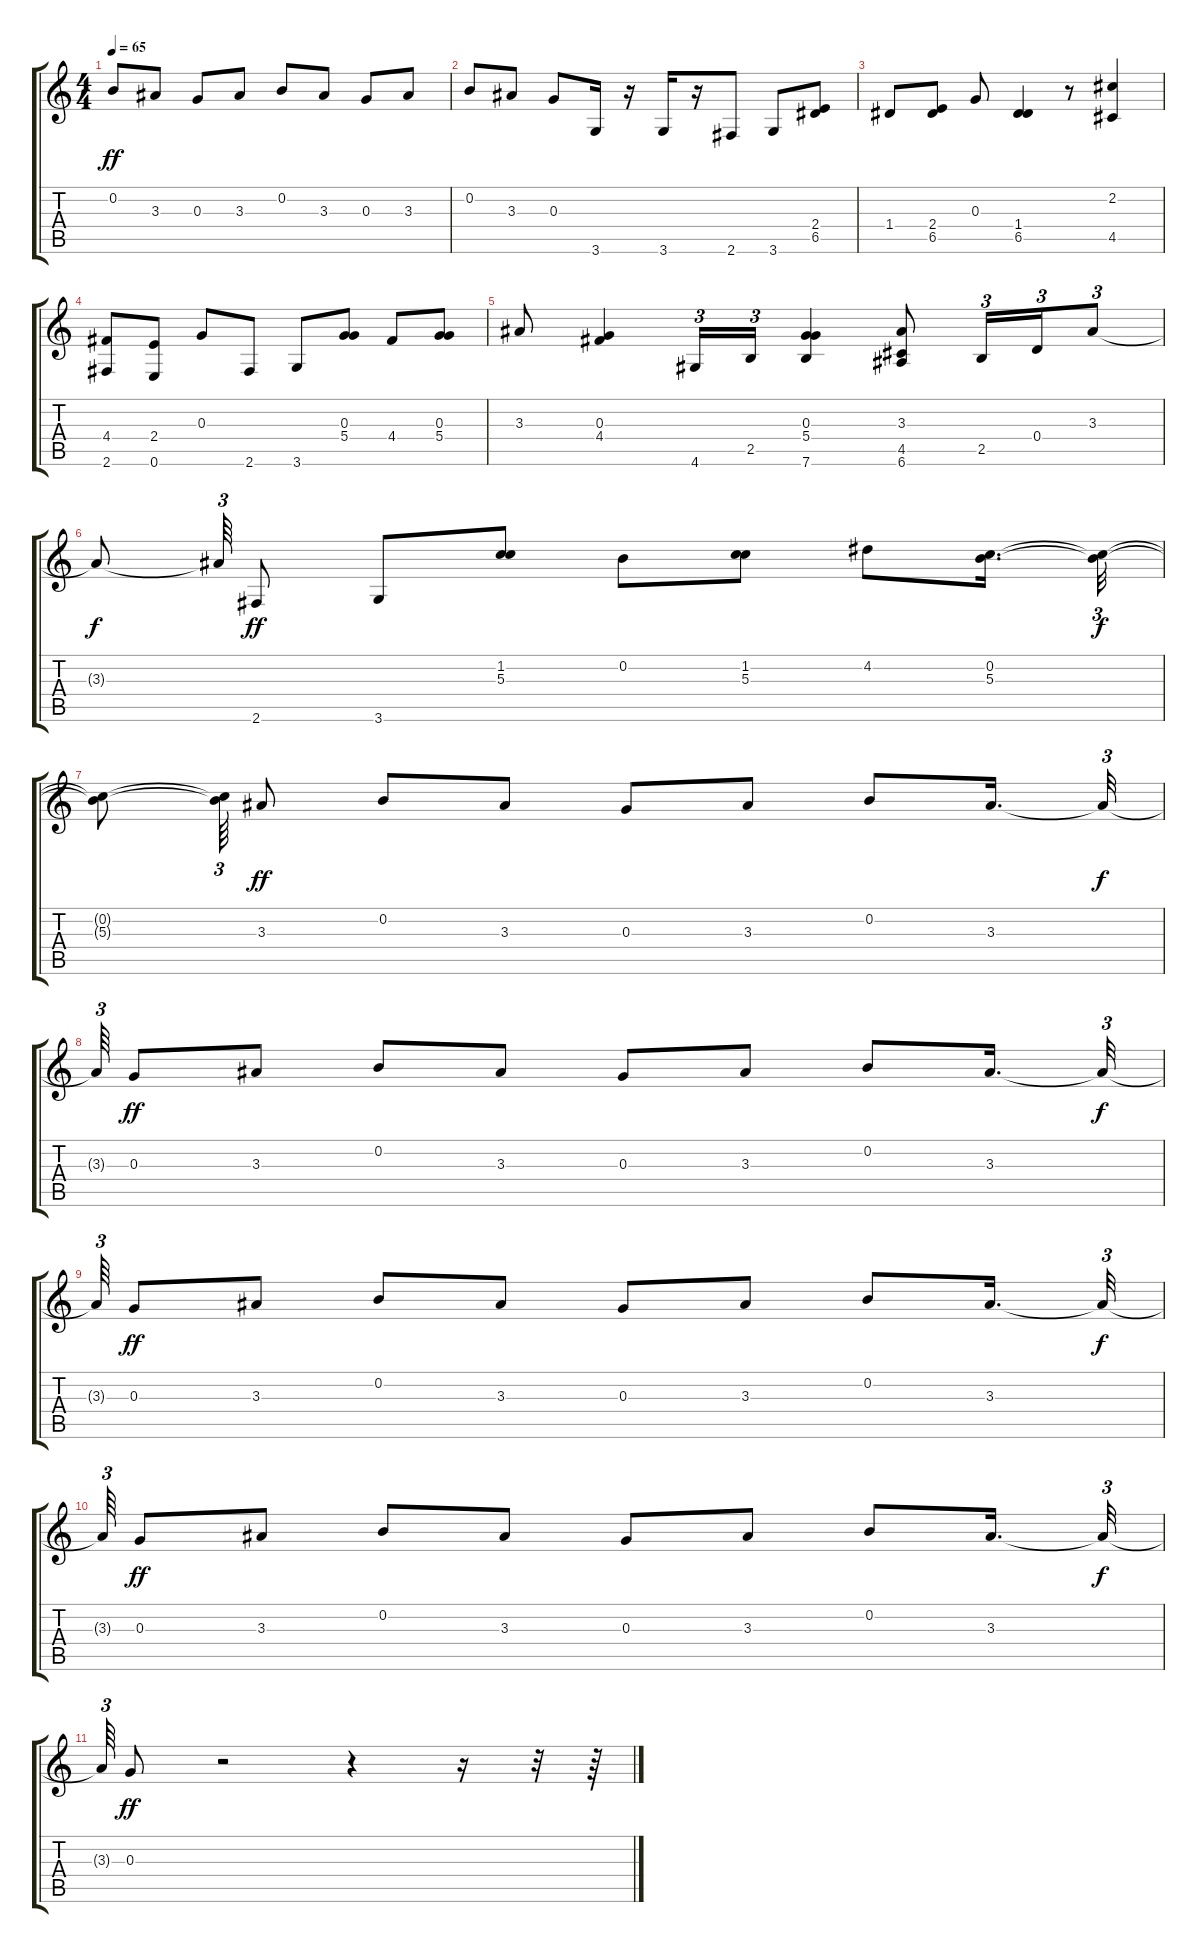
\track "" {instrument distortionguitar}
\staff {score tabs}
\tuning (E4 B3 G3 D3 A2 E2) {hide}
\ts (4 4)
\tempo 65
\clef g2
\ks c
0.2.8{dy ff} 3.3.8 0.3.8 3.3.8 0.2.8 3.3.8 0.3.8 3.3.8 |
0.2.8 3.3.8 0.3.8 3.6.16 r.16 3.6.16 r.16 2.6.8 3.6.8 (2.4 6.5).8 |
1.4.8 (2.4 6.5).8 0.3.8 (1.4 6.5).4 r.8 (2.2 4.5).4 |
(4.4 2.6).8 (2.4 0.6).8 0.3.8 2.6.8 3.6.8 (0.3 5.4).8 4.4.8 (0.3 5.4).8 |
3.3.8 (0.3 4.4).4 4.6.16{tu (3 2)} 2.5.16{tu (3 2)} (0.3 5.4 7.6).4 (3.3 4.5 6.6).8 2.5.16{tu (3 2)} 0.4.16{tu (3 2)} 3.3.8{tu (3 2)} |
3.3{t}.8{dy f} 3.3{t}.64{tu (3 2)} 2.6.8{dy ff} 3.6.8 (1.2 5.3).8 0.2.8 (1.2 5.3).8 4.2.8 (0.2 5.3).16{d} (0.2{t} 5.3{t}).32{tu (3 2) dy f} |
(0.2{t} 5.3{t}).8 (0.2{t} 5.3{t}).64{tu (3 2)} 3.3.8{dy ff} 0.2.8 3.3.8 0.3.8 3.3.8 0.2.8 3.3.16{d} 3.3{t}.32{tu (3 2) dy f} |
3.3{t}.64{tu (3 2)} 0.3.8{dy ff} 3.3.8 0.2.8 3.3.8 0.3.8 3.3.8 0.2.8 3.3.16{d} 3.3{t}.32{tu (3 2) dy f} |
3.3{t}.64{tu (3 2)} 0.3.8{dy ff} 3.3.8 0.2.8 3.3.8 0.3.8 3.3.8 0.2.8 3.3.16{d} 3.3{t}.32{tu (3 2) dy f} |
3.3{t}.64{tu (3 2)} 0.3.8{dy ff} 3.3.8 0.2.8 3.3.8 0.3.8 3.3.8 0.2.8 3.3.16{d} 3.3{t}.32{tu (3 2) dy f} |
3.3{t}.64{tu (3 2)} 0.3.8{dy ff} r.2 r.4 r.16 r.32 r.64
